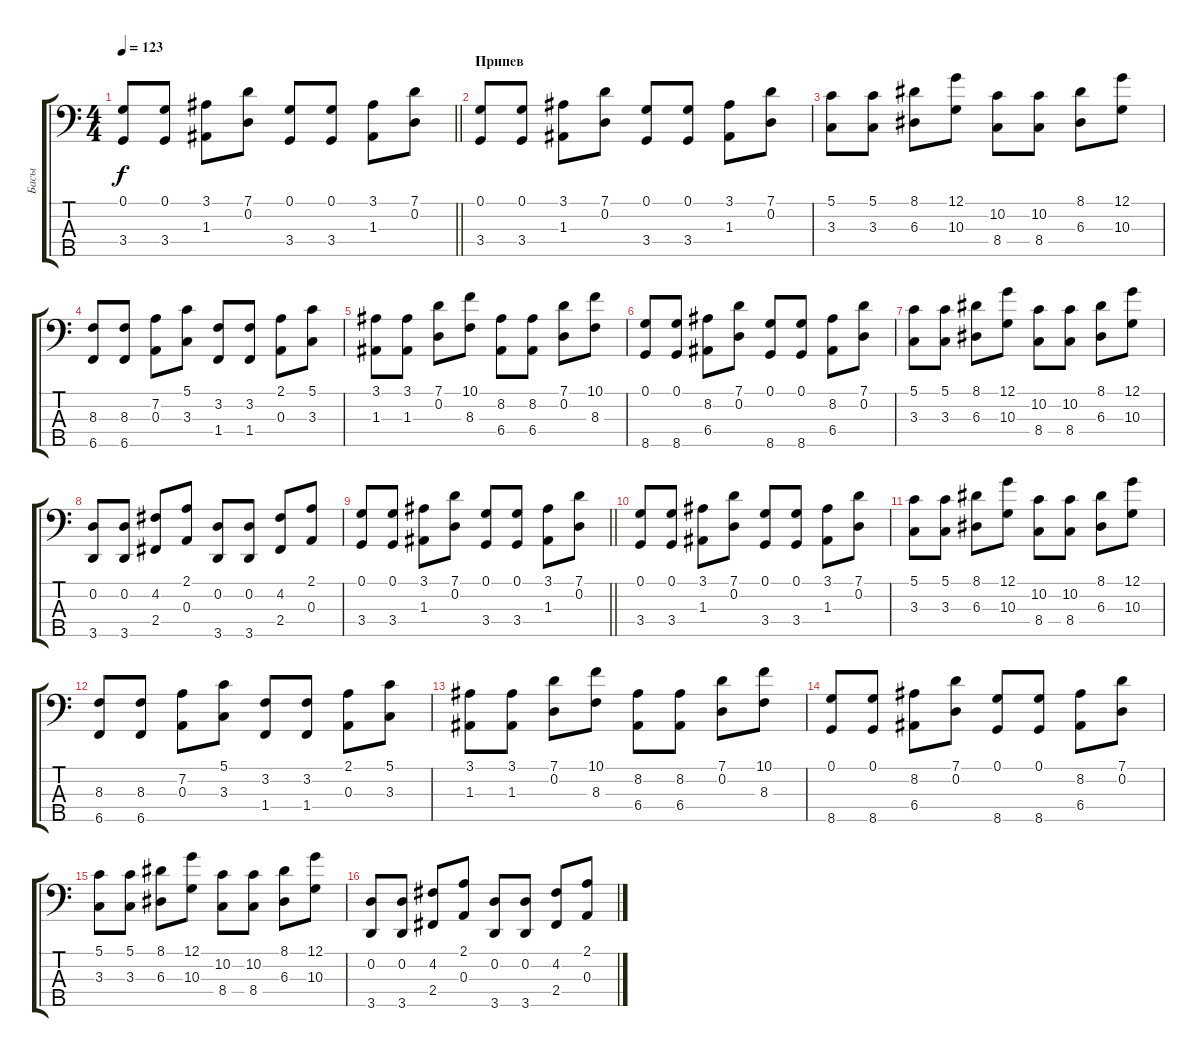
\track ("Басы" "Басы") {instrument synthbass2}
\staff {score tabs}
\tuning (G2 D2 A1 E1 B0) {hide}
\ts (4 4)
\tempo 123
\clef f4
\barLineRight lightlight
\ks c
(0.1 3.4).8{dy f} (0.1 3.4).8 (3.1 1.3).8 (7.1 0.2).8 (0.1 3.4).8 (0.1 3.4).8 (3.1 1.3).8 (7.1 0.2).8 |
\section ("" "Припев")
(0.1 3.4).8 (0.1 3.4).8 (3.1 1.3).8 (7.1 0.2).8 (0.1 3.4).8 (0.1 3.4).8 (3.1 1.3).8 (7.1 0.2).8 |
(5.1 3.3).8 (5.1 3.3).8 (8.1 6.3).8 (12.1 10.3).8 (10.2 8.4).8 (10.2 8.4).8 (8.1 6.3).8 (12.1 10.3).8 |
(8.3 6.5).8 (8.3 6.5).8 (7.2 0.3).8 (5.1 3.3).8 (3.2 1.4).8 (3.2 1.4).8 (2.1 0.3).8 (5.1 3.3).8 |
(3.1 1.3).8 (3.1 1.3).8 (7.1 0.2).8 (10.1 8.3).8 (8.2 6.4).8 (8.2 6.4).8 (7.1 0.2).8 (10.1 8.3).8 |
(0.1 8.5).8 (0.1 8.5).8 (8.2 6.4).8 (7.1 0.2).8 (0.1 8.5).8 (0.1 8.5).8 (8.2 6.4).8 (7.1 0.2).8 |
(5.1 3.3).8 (5.1 3.3).8 (8.1 6.3).8 (12.1 10.3).8 (10.2 8.4).8 (10.2 8.4).8 (8.1 6.3).8 (12.1 10.3).8 |
(0.2 3.5).8 (0.2 3.5).8 (4.2 2.4).8 (2.1 0.3).8 (0.2 3.5).8 (0.2 3.5).8 (4.2 2.4).8 (2.1 0.3).8 |
\barLineRight lightlight
(0.1 3.4).8 (0.1 3.4).8 (3.1 1.3).8 (7.1 0.2).8 (0.1 3.4).8 (0.1 3.4).8 (3.1 1.3).8 (7.1 0.2).8 |
(0.1 3.4).8 (0.1 3.4).8 (3.1 1.3).8 (7.1 0.2).8 (0.1 3.4).8 (0.1 3.4).8 (3.1 1.3).8 (7.1 0.2).8 |
(5.1 3.3).8 (5.1 3.3).8 (8.1 6.3).8 (12.1 10.3).8 (10.2 8.4).8 (10.2 8.4).8 (8.1 6.3).8 (12.1 10.3).8 |
(8.3 6.5).8 (8.3 6.5).8 (7.2 0.3).8 (5.1 3.3).8 (3.2 1.4).8 (3.2 1.4).8 (2.1 0.3).8 (5.1 3.3).8 |
(3.1 1.3).8 (3.1 1.3).8 (7.1 0.2).8 (10.1 8.3).8 (8.2 6.4).8 (8.2 6.4).8 (7.1 0.2).8 (10.1 8.3).8 |
(0.1 8.5).8 (0.1 8.5).8 (8.2 6.4).8 (7.1 0.2).8 (0.1 8.5).8 (0.1 8.5).8 (8.2 6.4).8 (7.1 0.2).8 |
(5.1 3.3).8 (5.1 3.3).8 (8.1 6.3).8 (12.1 10.3).8 (10.2 8.4).8 (10.2 8.4).8 (8.1 6.3).8 (12.1 10.3).8 |
(0.2 3.5).8 (0.2 3.5).8 (4.2 2.4).8 (2.1 0.3).8 (0.2 3.5).8 (0.2 3.5).8 (4.2 2.4).8 (2.1 0.3).8
